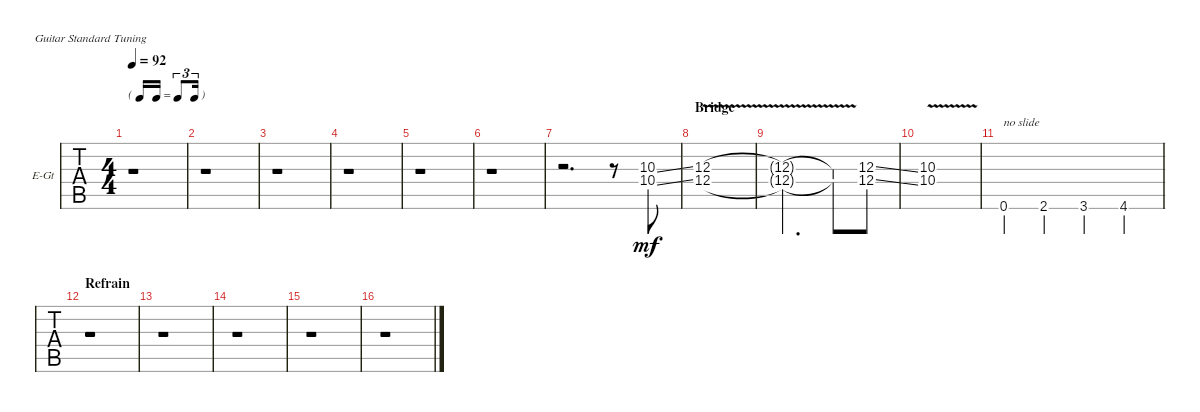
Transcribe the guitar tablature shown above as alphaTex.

\defaultSystemsLayout 4
\bracketExtendMode nobrackets
\firstSystemTrackNameOrientation horizontal
\otherSystemsTrackNameOrientation horizontal
\track ("Electric Guitar" "E-Gt") {instrument overdrivenguitar}
\staff {tabs}
\tuning (E4 B3 G3 D3 A2 E2)
\ts (4 4)
\tf triplet16th
\tempo 92
\clef g2
\ks c
r.1{dy mf} |
r.1 |
r.1 |
r.1 |
r.1 |
r.1 |
r.2{d} r.8 (10.4{ss} 10.3{ss}).8 |
\section ("" "Bridge")
(12.3{v} 12.4{v}).1 |
(12.4{v t} 12.3{v t}).2{d} (12.3{v t} 12.4{v t}).8 (12.4{ss} 12.3{ss}).8 |
(10.3 10.4{v}).1 |
0.6.4{txt "no slide"} 2.6.4 3.6.4 4.6.4 |
\section ("" "Refrain")
r.1 |
r.1 |
r.1 |
r.1 |
r.1
